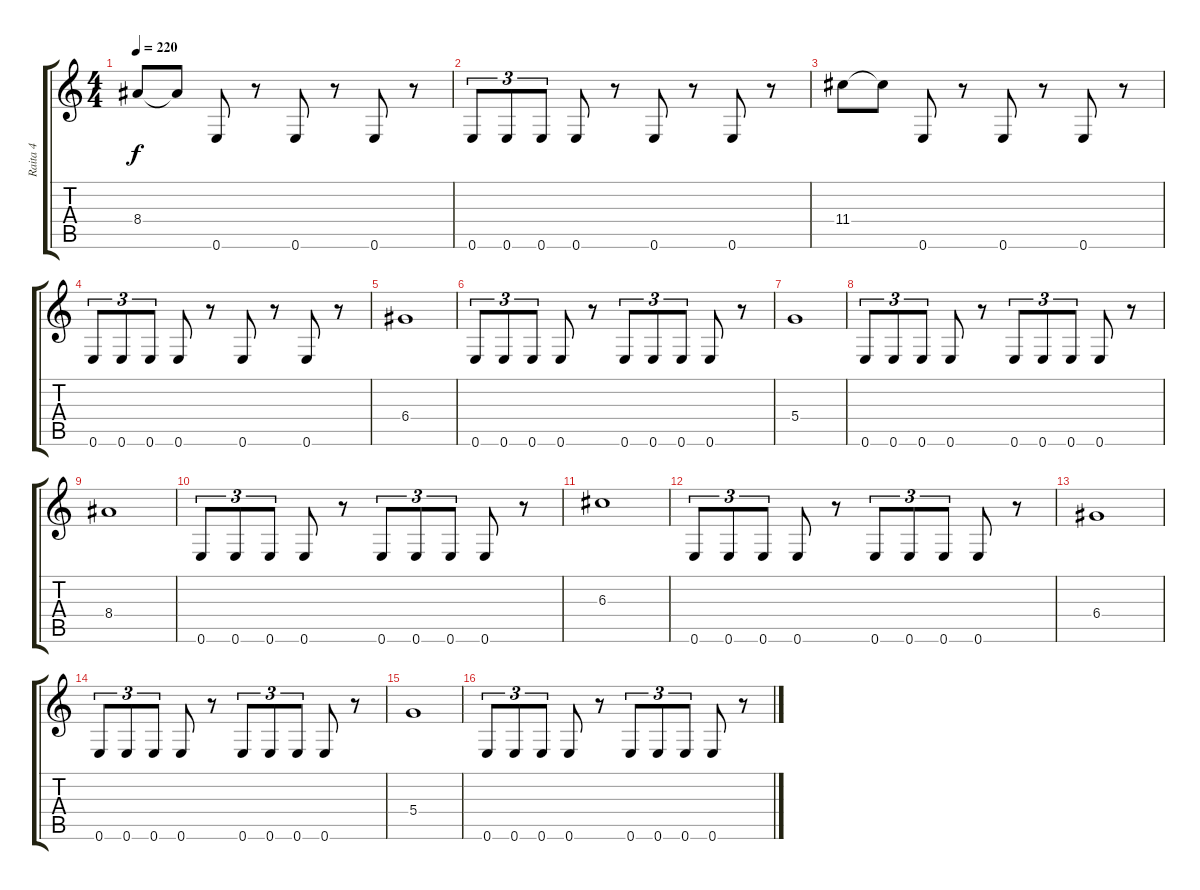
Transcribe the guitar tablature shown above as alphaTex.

\track ("Raita 4" "Raita 4") {instrument distortionguitar}
\staff {score tabs}
\tuning (E4 B3 G3 D3 A2 E2) {hide}
\ts (4 4)
\tempo 220
\clef g2
\ks c
8.4.8{dy f} 8.4{t}.8 0.6.8 r.8 0.6.8 r.8 0.6.8 r.8 |
0.6.8{tu (3 2)} 0.6.8{tu (3 2)} 0.6.8{tu (3 2)} 0.6.8 r.8 0.6.8 r.8 0.6.8 r.8 |
11.4.8 11.4{t}.8 0.6.8 r.8 0.6.8 r.8 0.6.8 r.8 |
0.6.8{tu (3 2)} 0.6.8{tu (3 2)} 0.6.8{tu (3 2)} 0.6.8 r.8 0.6.8 r.8 0.6.8 r.8 |
6.4.1 |
0.6.8{tu (3 2)} 0.6.8{tu (3 2)} 0.6.8{tu (3 2)} 0.6.8 r.8 0.6.8{tu (3 2)} 0.6.8{tu (3 2)} 0.6.8{tu (3 2)} 0.6.8 r.8 |
5.4.1 |
0.6.8{tu (3 2)} 0.6.8{tu (3 2)} 0.6.8{tu (3 2)} 0.6.8 r.8 0.6.8{tu (3 2)} 0.6.8{tu (3 2)} 0.6.8{tu (3 2)} 0.6.8 r.8 |
8.4.1 |
0.6.8{tu (3 2)} 0.6.8{tu (3 2)} 0.6.8{tu (3 2)} 0.6.8 r.8 0.6.8{tu (3 2)} 0.6.8{tu (3 2)} 0.6.8{tu (3 2)} 0.6.8 r.8 |
6.3.1 |
0.6.8{tu (3 2)} 0.6.8{tu (3 2)} 0.6.8{tu (3 2)} 0.6.8 r.8 0.6.8{tu (3 2)} 0.6.8{tu (3 2)} 0.6.8{tu (3 2)} 0.6.8 r.8 |
6.4.1 |
0.6.8{tu (3 2)} 0.6.8{tu (3 2)} 0.6.8{tu (3 2)} 0.6.8 r.8 0.6.8{tu (3 2)} 0.6.8{tu (3 2)} 0.6.8{tu (3 2)} 0.6.8 r.8 |
5.4.1 |
0.6.8{tu (3 2)} 0.6.8{tu (3 2)} 0.6.8{tu (3 2)} 0.6.8 r.8 0.6.8{tu (3 2)} 0.6.8{tu (3 2)} 0.6.8{tu (3 2)} 0.6.8 r.8
